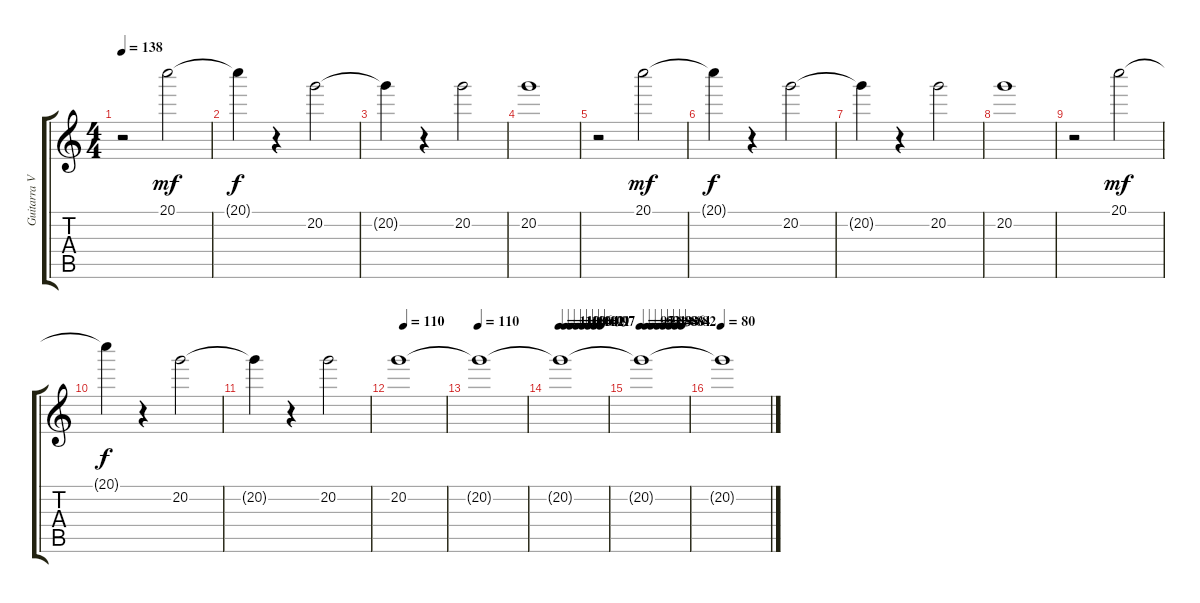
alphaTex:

\track ("Guitarra VII (Dist. Solo)" "Guitarra V") {instrument distortionguitar}
\staff {score tabs}
\tuning (E4 B3 G3 D3 A2 E2) {hide}
\ts (4 4)
\tempo 138
\clef g2
\ks c
r.2{dy f} 20.1.2{dy mf} |
20.1{t}.4{dy f} r.4 20.2.2 |
20.2{t}.4 r.4 20.2.2 |
20.2.1 |
r.2 20.1.2{dy mf} |
20.1{t}.4{dy f} r.4 20.2.2 |
20.2{t}.4 r.4 20.2.2 |
20.2.1 |
r.2 20.1.2{dy mf} |
20.1{t}.4{dy f} r.4 20.2.2 |
20.2{t}.4 r.4 20.2.2 |
\tempo (110 0.125)
20.2.1 |
\tempo 110
20.2{t}.1 |
\tempo 110
\tempo (108 0.125)
\tempo (106 0.25)
\tempo (104 0.375)
\tempo (102 0.5)
\tempo (101 0.625)
\tempo (99 0.75)
\tempo (97 0.875)
20.2{t}.1 |
\tempo 95
\tempo (93 0.125)
\tempo (91 0.25)
\tempo (89 0.375)
\tempo (88 0.5)
\tempo (86 0.625)
\tempo (84 0.75)
\tempo (82 0.875)
20.2{t}.1 |
\tempo 80
20.2{t}.1
